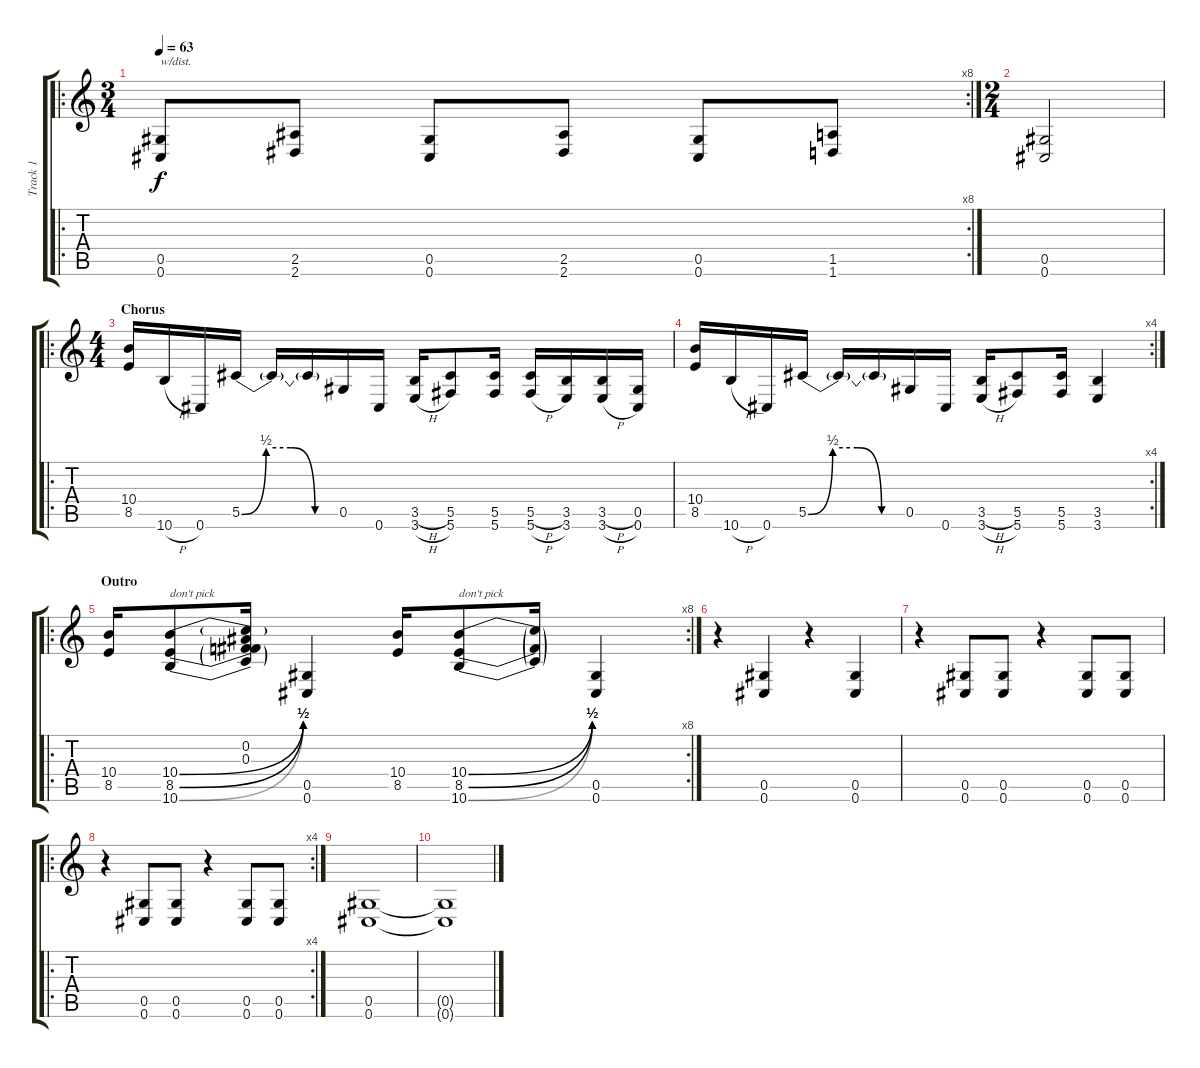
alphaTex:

\track ("Track 1" "Track 1") {instrument distortionguitar}
\staff {score tabs}
\tuning (Eb4 Bb3 Gb3 Db3 Ab2 Db2) {hide}
\ro
\rc 8
\ts (3 4)
\tempo 63
\clef g2
\ks c
(0.5 0.6).8{txt "w/dist." dy f instrument distortionguitar} (2.5 2.6).8 (0.5 0.6).8 (2.5 2.6).8 (0.5 0.6).8 (1.5 1.6).8 |
\ts (2 4)
(0.5 0.6).2 |
\ro
\ts (4 4)
\section ("" "Chorus")
(10.4 8.5).16{instrument distortionguitar} 10.6{h}.16 0.6.16 5.5{be (custom 0 0 15 2 30 2 45 0 60 0)}.16 5.5{t}.16 5.5{t}.16 0.5.16 0.6.16 (3.5{h} 3.6{h}).16 (5.5 5.6).8 (5.5 5.6).16 (5.5{h} 5.6{h}).16 (3.5 3.6).16 (3.5{h} 3.6{h}).16 (0.5 0.6).16 |
\rc 4
(10.4 8.5).16 10.6{h}.16 0.6.16 5.5{be (custom 0 0 15 2 30 2 45 0 60 0)}.16 5.5{t}.16 5.5{t}.16 0.5.16 0.6.16 (3.5{h} 3.6{h}).16 (5.5 5.6).8 (5.5 5.6).16 (3.5 3.6).4 |
\ro
\rc 8
\section ("" "Outro")
(10.4 8.5).16 (10.4{be (bend 0 0 60 2)} 8.5{be (bend 0 0 60 2)} 10.6{be (bend 0 0 60 2)}).8{txt "don't pick"} (0.2 0.3 10.4{t} 8.5{t} 10.6{t}).16 (0.5 0.6).4 (10.4 8.5).16 (10.4{be (bend 0 0 60 2)} 8.5{be (bend 0 0 60 2)} 10.6{be (bend 0 0 60 2)}).8{txt "don't pick"} (10.4{t} 8.5{t} 10.6{t}).16 (0.5 0.6).4 |
r.4 (0.5 0.6).4 r.4 (0.5 0.6).4 |
r.4 (0.5 0.6).8 (0.5 0.6).8 r.4 (0.5 0.6).8 (0.5 0.6).8 |
\ro
\rc 4
r.4 (0.5 0.6).8 (0.5 0.6).8 r.4 (0.5 0.6).8 (0.5 0.6).8 |
(0.5 0.6).1 |
(0.5{t} 0.6{t}).1
